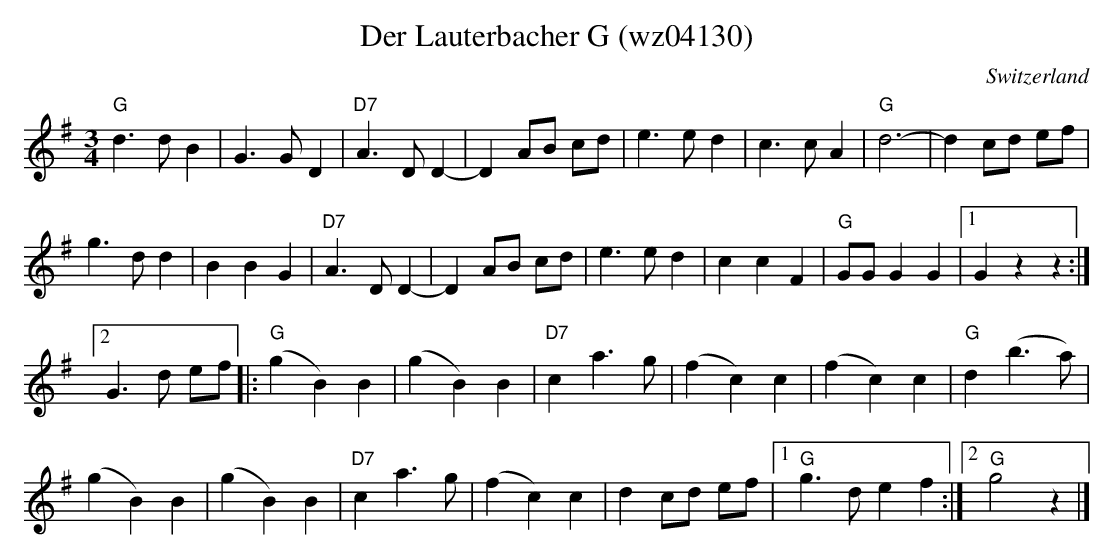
X:1
T:Der Lauterbacher G (wz04130)
O:Switzerland
M:3/4
L:1/4
K:G major
"G"d>d B | G>G D | "D7"A>D D- | D A/B/ c/d/ | e>e d | c>c A | "G"d3- | d c/d/ e/f/ |
g>d d | B B G | "D7"A>D D- | D A/B/ c/d/ | e>e d | c c F | "G"G/G/ G G |1 G z z :|2
 G>d e/f/ |: ("G"gB) B | (gB) B | "D7"c a>g | (fc) c | (fc) c | "G"d (b>a) |
(gB) B | (gB) B | "D7"c a>g | (fc) c | d c/d/ e/f/ |1 "G"g>d ef :|2 "G"g2 z |]
